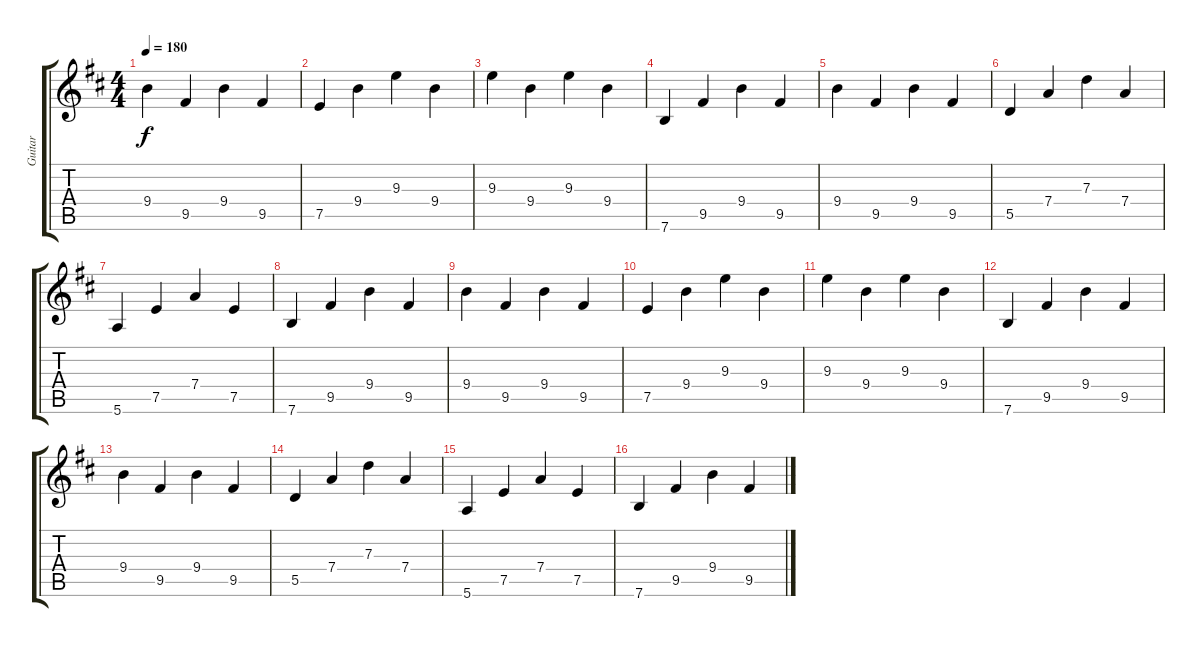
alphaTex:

\track ("Guitar" "Guitar") {instrument overdrivenguitar}
\staff {score tabs}
\tuning (E4 B3 G3 D3 A2 E2) {hide}
\ts (4 4)
\tempo 180
\clef g2
\ks d
9.4.4{dy f} 9.5.4 9.4.4 9.5.4 |
7.5.4 9.4.4 9.3.4 9.4.4 |
9.3.4 9.4.4 9.3.4 9.4.4 |
7.6.4 9.5.4 9.4.4 9.5.4 |
9.4.4 9.5.4 9.4.4 9.5.4 |
5.5.4 7.4.4 7.3.4 7.4.4 |
5.6.4 7.5.4 7.4.4 7.5.4 |
7.6.4{instrument electricguitarjazz} 9.5.4 9.4.4 9.5.4 |
9.4.4 9.5.4 9.4.4 9.5.4 |
7.5.4 9.4.4 9.3.4 9.4.4 |
9.3.4 9.4.4 9.3.4 9.4.4 |
7.6.4 9.5.4 9.4.4 9.5.4 |
9.4.4 9.5.4 9.4.4 9.5.4 |
5.5.4 7.4.4 7.3.4 7.4.4 |
5.6.4 7.5.4 7.4.4 7.5.4 |
7.6.4{volume 10 instrument electricguitarjazz} 9.5.4 9.4.4 9.5.4
